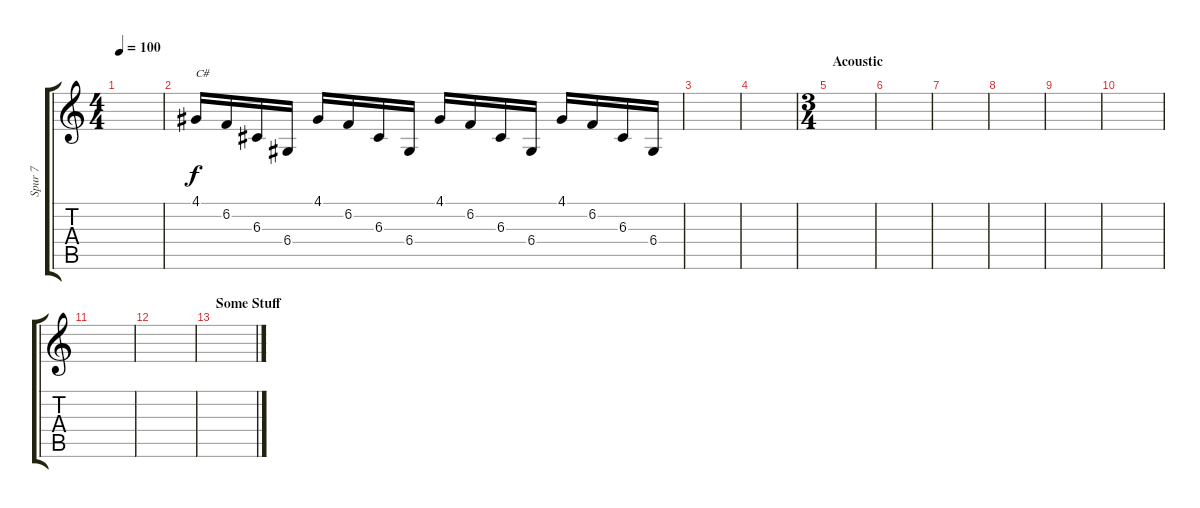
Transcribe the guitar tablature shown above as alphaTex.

\track ("Spur 7" "Spur 7") {instrument acousticgrandpiano}
\staff {score tabs}
\tuning (E4 B3 G3 D3 A2 E2) {hide}
\ts (4 4)
\tempo 100
\clef g2
\ks c
|
4.1.16{txt "C#"} 6.2.16 6.3.16 6.4.16 4.1.16 6.2.16 6.3.16 6.4.16 4.1.16 6.2.16 6.3.16 6.4.16 4.1.16 6.2.16 6.3.16 6.4.16 |
|
|
\ts (3 4)
\section ("" "Acoustic")
|
|
|
|
|
|
|
|
\section ("" "Some Stuff")
